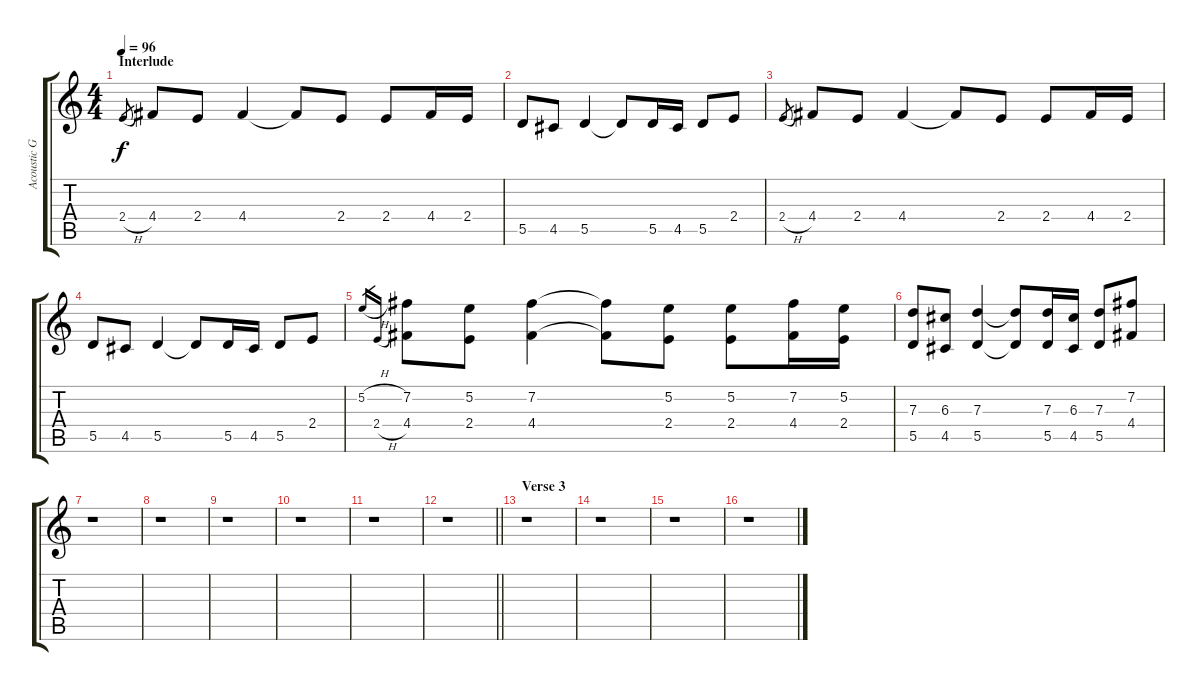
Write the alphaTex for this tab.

\track ("Acoustic Guitar" "Acoustic G") {instrument acousticguitarsteel}
\staff {score tabs}
\tuning (E4 B3 G3 D3 A2 E2) {hide}
\ts (4 4)
\section ("" "Interlude")
\tempo 96
\clef g2
\ks c
2.4{h}.8{gr dy f} 4.4.8{volume 16} 2.4.8 4.4.4 4.4{t}.8 2.4.8 2.4.8 4.4.16 2.4.16 |
5.5.8 4.5.8 5.5.4 5.5{t}.8 5.5.16 4.5.16 5.5.8 2.4.8 |
2.4{h}.8{gr} 4.4.8 2.4.8 4.4.4 4.4{t}.8 2.4.8 2.4.8 4.4.16 2.4.16 |
5.5.8 4.5.8 5.5.4 5.5{t}.8 5.5.16 4.5.16 5.5.8 2.4.8 |
5.2{h}.16{gr} 2.4{h}.16{gr} (7.2 4.4).8 (5.2 2.4).8 (7.2 4.4).4 (7.2{t} 4.4{t}).8 (5.2 2.4).8 (5.2 2.4).8 (7.2 4.4).16 (5.2 2.4).16 |
(7.3 5.5).8 (6.3 4.5).8 (7.3 5.5).4 (7.3{t} 5.5{t}).8 (7.3 5.5).16 (6.3 4.5).16 (7.3 5.5).8 (7.2 4.4).8 |
r.1{volume 8} |
r.1 |
r.1 |
r.1 |
r.1 |
\barLineRight lightlight
r.1 |
\section ("" "Verse 3")
r.1 |
r.1 |
r.1 |
r.1
